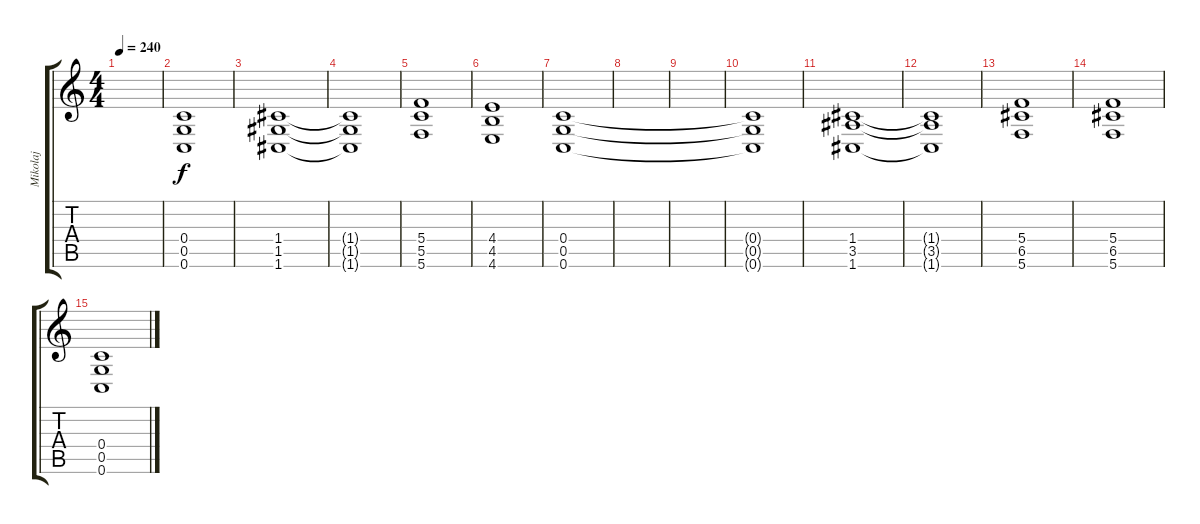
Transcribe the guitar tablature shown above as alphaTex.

\track ("Mikolaj" "Mikolaj") {instrument distortionguitar}
\staff {score tabs}
\tuning (D4 A3 F3 C3 G2 C2) {hide}
\ts (4 4)
\tempo 240
\clef g2
\ks c
|
(0.4{t} 0.5{t} 0.6{t}).1 |
(1.4 1.5 1.6).1 |
(1.4{t} 1.5{t} 1.6{t}).1 |
(5.4 5.5 5.6).1 |
(4.4 4.5 4.6).1 |
(0.4 0.5 0.6).1 |
|
|
(0.4{t} 0.5{t} 0.6{t}).1 |
(1.4 3.5 1.6).1 |
(1.4{t} 3.5{t} 1.6{t}).1 |
(5.4 6.5 5.6).1 |
(5.4 6.5 5.6).1 |
(0.4 0.5 0.6).1
